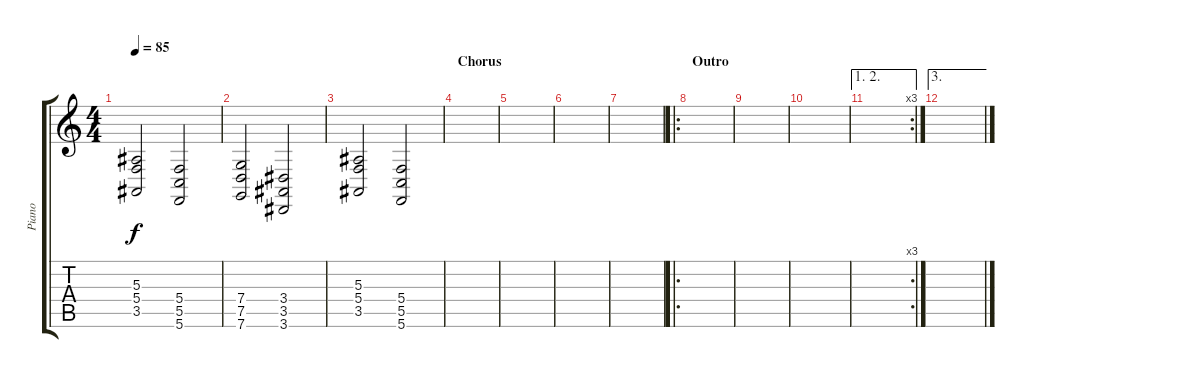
\track ("Piano" "Piano") {instrument acousticgrandpiano}
\staff {score tabs}
\tuning (D4 A3 F3 C3 G2 C2) {hide}
\ts (4 4)
\tempo 85
\clef g2
\ks c
(5.3 5.4 3.5).2{dy f} (5.4 5.5 5.6).2 |
(7.4 7.5 7.6).2 (3.4 3.5 3.6).2 |
(5.3 5.4 3.5).2 (5.4 5.5 5.6).2 |
\section ("" "Chorus")
|
|
|
|
\ro
\section ("" "Outro")
|
|
|
\ae (1 2)
\rc 3
|
\ae 3
